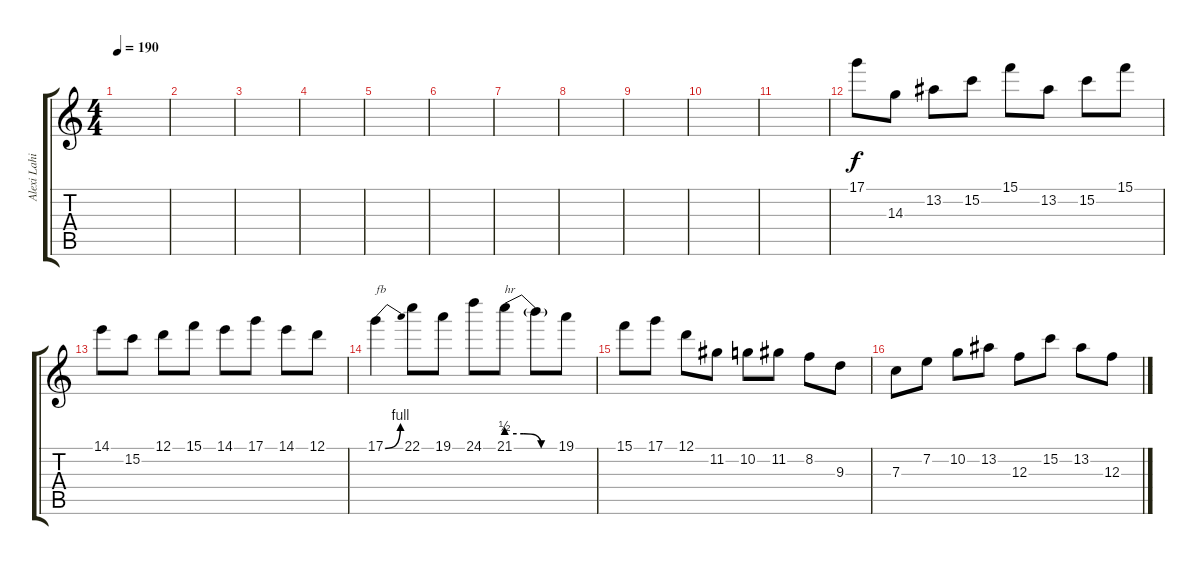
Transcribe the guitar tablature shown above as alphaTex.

\track ("Alexi Lahio SOLOS backup" "Alexi Lahi") {instrument distortionguitar}
\staff {score tabs}
\tuning (D4 A3 F3 C3 G2 D2) {hide}
\ts (4 4)
\tempo 190
\clef g2
\ks c
|
|
|
|
|
|
|
|
|
|
|
17.1.8{balance 8 instrument overdrivenguitar} 14.3.8 13.2.8 15.2.8 15.1.8 13.2.8 15.2.8 15.1.8 |
14.1.8 15.2.8 12.1.8 15.1.8 14.1.8 17.1.8 14.1.8 12.1.8 |
17.1{be (bend 0 0 60 4)}.4{txt "fb"} 22.1.8 19.1.8 24.1.8 21.1{be (custom 0 2 20 2 40 0 60 0)}.8{txt "hr"} 21.1{t}.8 19.1.8 |
15.1.8 17.1.8 12.1.8 11.2.8 10.2.8 11.2.8 8.2.8 9.3.8 |
7.3.8 7.2.8 10.2.8 13.2.8 12.3.8 15.2.8 13.2.8 12.3.8
